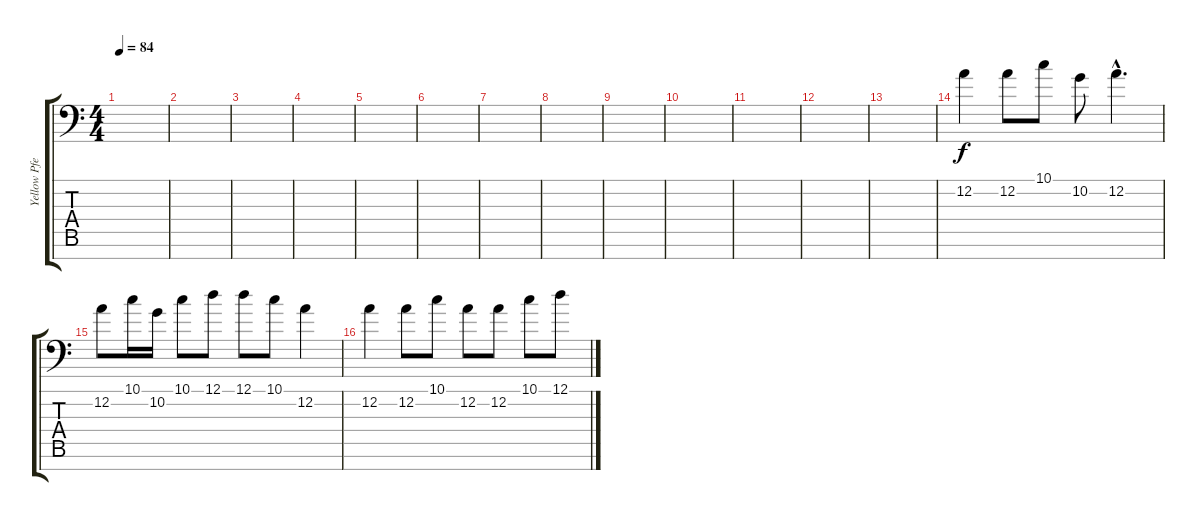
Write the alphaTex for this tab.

\track ("Yellow Pfeiffer (Dudelsäcke)" "Yellow Pfe") {instrument bagpipe}
\staff {score tabs}
\tuning (D4 A3 F3 C3 G2 D2 A1) {hide}
\ts (4 4)
\tempo 84
\clef f4
\ks c
|
|
|
|
|
|
|
|
|
|
|
|
|
12.2.4 12.2.8 10.1.8 10.2.8 12.2{hac}.4{d} |
12.2.8 10.1.16 10.2.16 10.1.8 12.1.8 12.1.8 10.1.8 12.2.4 |
12.2.4 12.2.8 10.1.8 12.2.8 12.2.8 10.1.8 12.1.8
